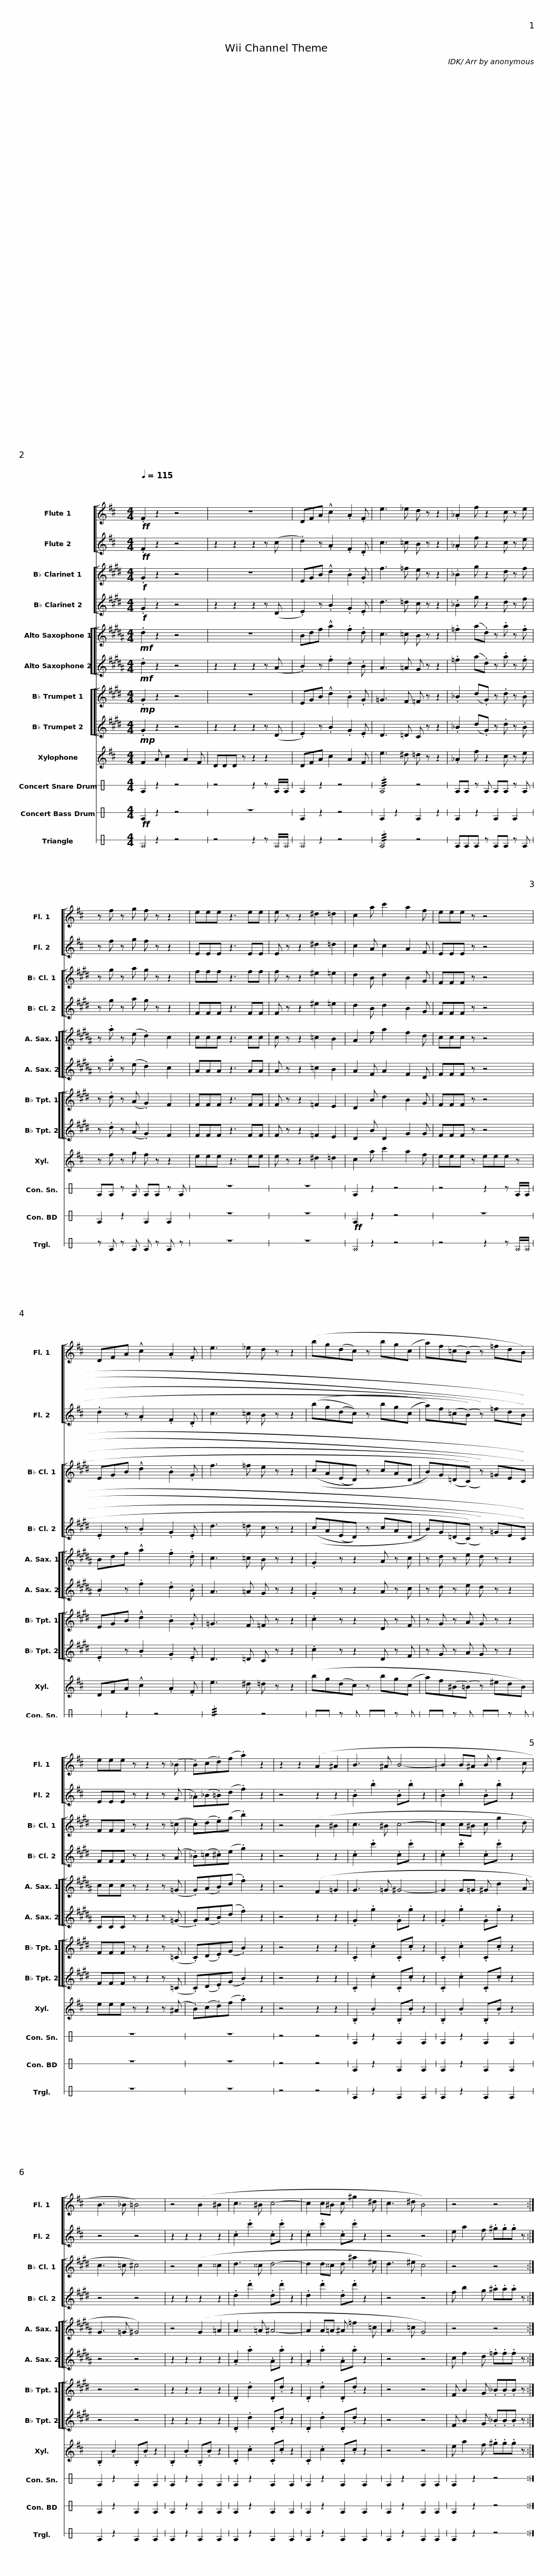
X:1
%%score [ 1 2 ] [ 3 4 ] [ [ 5 6 ] ] [ [ 7 8 ] ] 9 10 11 12
L:1/8
Q:1/4=115
M:4/4
I:linebreak $
K:D
V:1 treble
V:2 treble
V:3 treble transpose=-2
V:4 treble transpose=-2
V:5 treble transpose=-9
V:6 treble transpose=-9
V:7 treble transpose=-2
V:8 treble transpose=-2
V:9 treble transpose=12
V:10 perc stafflines=1
K:none
V:11 perc stafflines=1
K:none
V:12 perc stafflines=1
K:none
V:1
!ff! .F2 z2 z4 | z8 | DFA !^!c2 .A2 .F | e3 _e d z z2 | ._A2 f z2 c z e | %5
 z f z g f z z2 | eee z3 ee | e z z2 ^d2 =d2 | c2 a c'2 a2 f | eee z z4 | %10
 DFA !^!c2 .A2 .F | e3 _e d z z2 |$ (bg(dc) z bg(c | a)f(=c(B) z) =fdB) | eee z z2 z (_B | %15
 .B)(c.d)(f .a2) z2 | z2 z2 (A2 ^A2 | B3 ^A B4- | B2 B^A B f2 c | B3 _B =B4) | %20
 z4 (B2 ^B2 | c3 ^B c4- | c2 c^B c ^g2 ^d | c3 ^d B4) |$ z4 z4 :| %25
V:2
!ff! .F2 z2 z4 | z2 z2 z2 z (c | .d2) z .A2 .F2 .D | c3 =c B z z2 | ._A2 f z2 c z e | %5
 z f z g f z z2 | EEE z3 EE | E z z2 ^d2 =d2 | c2 A c2 A2 F | EEE z z4 | %10
 .d2 z .A2 .F2 .D | c3 =c B z z2 |$ ((bg(((dc))) z bg(((c | a)))f(((=c(((B))) z))) =fdB)) | EEE z z2 z (G | %15
 ._A)(_B.=B)(d .f2) z2 | z4 z2 z2 | .B2 .b2 .B.b z2 | .B2 .b2 .B.b z2 | z4 z4 | %20
 z2 z2 z2 z2 | .c2 .c'2 .c.c' z2 | .c2 .c'2 .c.c' z2 | z4 z4 |$ e a2 f .^g.g.g z :| %25
V:3
[K:E]!f! .G2 z2 z4 | z8 | EGB !^!d2 .B2 .G | f3 =f e z z2 | ._B2 g z2 d z f | %5
 z g z a g z z2 | fff z3 ff | f z z2 ^e2 =e2 | d2 B d2 B2 G | FFF z z4 | %10
 EGB !^!d2 .B2 .G | f3 =f e z z2 |$ ((cA(((ED))) z cA(((D | B)))G(((=D(((C))) z))) =GEC)) | FFF z z2 z (=c | %15
 .c)(d.e)(g .b2) z2 | z4 (B2 ^B2 | c3 ^B c4- | c2 c^B c g2 d | c3 =c ^c4) | %20
 z4 (c2 ^^c2 | d3 ^^c d4- | d2 d^^c d ^a2 ^e | d3 ^e c4) |$ z4 z4 :| %25
V:4
[K:E]!f! .G2 z2 z4 | z2 z2 z2 z (D | .E2) z .B2 .G2 .E | d3 =d c z z2 | ._B2 g z2 d z f | %5
 z g z a g z z2 | FFF z3 FF | F z z2 ^e2 =e2 | d2 B d2 B2 G | FFF z z4 | %10
 .E2 z .B2 .G2 .E | d3 =d c z z2 |$ ((cA(((ED))) z cA(((D | B)))G(((=D(((C))) z))) =GEC)) | FFF z z2 z (A | %15
 ._B)(=c.^c)(e .g2) z2 | z4 z2 z2 | .c2 .c'2 .c.c' z2 | .c2 .c'2 .c.c' z2 | z4 z4 | %20
 z2 z2 z2 z2 | .d2 .d'2 .d.d' z2 | .d2 .d'2 .d.d' z2 | z4 z4 |$ f b2 g .^a.a.a z :| %25
V:5
[K:B]!mf! .d2 z2 z4 | z8 | Bdf !^!a2 .f2 .d | c3 =c B z z2 | .=f2 (a.d) z .a z .f | %5
 z .a z (e .d2) c2 | ccc z3 cc | c z z2 =c2 B2 | A2 f a2 f2 d | ccc z z4 | %10
 Bdf !^!a2 .f2 .d | c3 =c B z z2 |$ .G2 z z2 A z c | z d z e d z z2 | ccc z z2 z (=G | %15
 .G)(A.B)(d .f2) z2 | z4 (F2 =G2 | G3 =G ^G4- | G2 G=G ^G d2 A | G3 =G ^G4) | %20
 z4 (G2 =A2 | A3 =A ^A4- | A2 A=A ^A =f2 =c | A3 =c G4) |$ z4 z4 :| %25
V:6
[K:B]!mf! .d2 z2 z4 | z2 z2 z2 z (A | .B2) z .f2 .d2 .B | A3 =A G z z2 | .=f2 (a.d) z .a z .f | %5
 z .a z (e .d2) c2 | AAA z3 AA | A z z2 =c2 B2 | A2 F A2 F2 D | FFF z z4 | %10
 .B2 z .f2 .d2 .B | A3 =A G z z2 |$ .G2 z z2 A z c | z d z e d z z2 | CCC z z2 z (=G | %15
 .G)(A.B)(d .f2) z2 | z4 z2 z2 | .G2 .g2 .G.g z2 | .G2 .g2 .G.g z2 | z4 z4 | %20
 z2 z2 z2 z2 | .A2 .a2 .A.a z2 | .A2 .a2 .A.a z2 | z4 z4 |$ c f2 d .=f.f.f z :| %25
V:7
[K:E]!mp! .G2 z2 z4 | z8 | EGB !^!d2 .B2 .G | =G3 F =F z z2 | ._B2 (d.G) z .d z .B | %5
 z .d z (A .G2) F2 | FFF z3 FF | F z z2 =F2 E2 | D2 B d2 B2 G | FFF z z4 | %10
 EGB !^!d2 .B2 .G | =G3 F =F z z2 |$ .c2 z z2 D z F | z G z A G z z2 | FFF z z2 z (=C | %15
 .C)(D.E)(G .B2) z2 | z4 z2 z2 | .C2 .c2 .C.c z2 | .C2 .c2 .C.c z2 | z4 z4 | %20
 z2 z2 z2 z2 | .D2 .d2 .D.d z2 | .D2 .d2 .D.d z2 | z4 z4 |$ F B2 G ._B.B.B z :| %25
V:8
[K:E]!mp! .G2 z2 z4 | z2 z2 z2 z (D | .E2) z .B2 .G2 .E | D3 =D C z z2 | ._B2 (d.G) z .d z .B | %5
 z .d z (A .G2) F2 | FFF z3 FF | F z z2 =F2 E2 | D2 B D2 G2 G | FFF z z4 | %10
 .E2 z .B2 .G2 .E | D3 =D C z z2 |$ .c2 z z2 D z F | z G z A G z z2 | FFF z z2 z (=C | %15
 .C)(D.E)(G .B2) z2 | z4 z2 z2 | .C2 .c2 .C.c z2 | .C2 .c2 .C.c z2 | z4 z4 | %20
 z2 z2 z2 z2 | .D2 .d2 .D.d z2 | .D2 .d2 .D.d z2 | z4 z4 |$ F B2 G ._B.B.B z :| %25
V:9
 F2 A c2 A2 F | DDD z z2 z2 | DFA c2 A2 F | e3 ^d =d z z2 | ._A2 f z2 c z e | %5
 z f z g f z z2 | eee z3 ee | e z z2 ^d2 =d2 | c2 a c'2 a2 f | eee z eee z | %10
 DFA !^!c2 .A2 .F | e3 ^d =d z z2 |$ (bg(dc) z bg(c | a)f(^B(=B) z) ^edB) | eee z z2 z (^A | %15
 .B)(c.d)(f .a2) z2 | z4 z2 z2 | .B,2 .B2 .B,.B z2 | .B,2 .B2 .B,.B z2 | .B,2 .B2 .B,.B z2 | %20
 .B,2 .B2 .B,.B z2 | .C2 .c2 .C.c z2 | .C2 .c2 .C.c z2 | z4 z4 |$ e a2 f .^g.g.g z :| %25
V:10
[K:C] E2 z2 z4 | z4 z2 z E/E/ | E2 z2 z4 | !///!E4 z4 | EE z E EE z E | %5
 EE z E EE z E | z8 | z8 | E2 z2 z4 | z4 z2 z E/E/ | %10
 E2 z2 z4 | !///!E4 z4 |$ EE z E EE z E | EE z E EE z E | z8 | %15
 z8 | z4 z4 | E2 z2 E2 E2 | E2 z2 E2 E2 | E2 z2 E2 E2 | %20
 E2 z2 E2 E2 | E2 z2 E2 E2 | E2 z2 E2 E2 | E2 z2 E2 E2 |$ E2 z2 z4 :| %25
V:11
[K:C]!ff! E2 z2 z4 | z8 | E2 z2 z4 | E2 z2 E2 z2 | E2 z2 E2 E2 | %5
 E2 z2 E2 E2 | z8 | z8 |!ff! E2 z2 z4 | z8 | %10
 E2 z2 z4 | E2 z2 E2 z2 |$ E2 z2 E2 E2 | E2 z2 E2 E2 | z8 | %15
 z8 | z4 z4 | E2 z2 E2 E2 | E2 z2 E2 E2 | E2 z2 E2 E2 | %20
 E2 z2 E2 E2 | E2 z2 E2 E2 | E2 z2 E2 E2 | E2 z2 E2 E2 |$ E2 z2 z4 :| %25
V:12
[K:C] ^E2 z2 z4 | z4 z2 z ^E/^E/ | ^E2 z2 z4 | !///!E4 z4 | EEE z EE z E | %5
 z E z E E z E z | z8 | z8 | ^E2 z2 z4 | z4 z2 z ^E/^E/ | %10
 ^E2 z2 z4 | !///!E4 z4 |$ EEE z EE z E | z E z E E z E z | z8 | %15
 z8 | z4 z4 | E2 z2 E2 E2 | E2 z2 E2 E2 | E2 z2 E2 E2 | %20
 E2 z2 E2 E2 | E2 z2 E2 E2 | E2 z2 E2 E2 | E2 z2 E2 E2 |$ E2 z2 z4 :| %25
